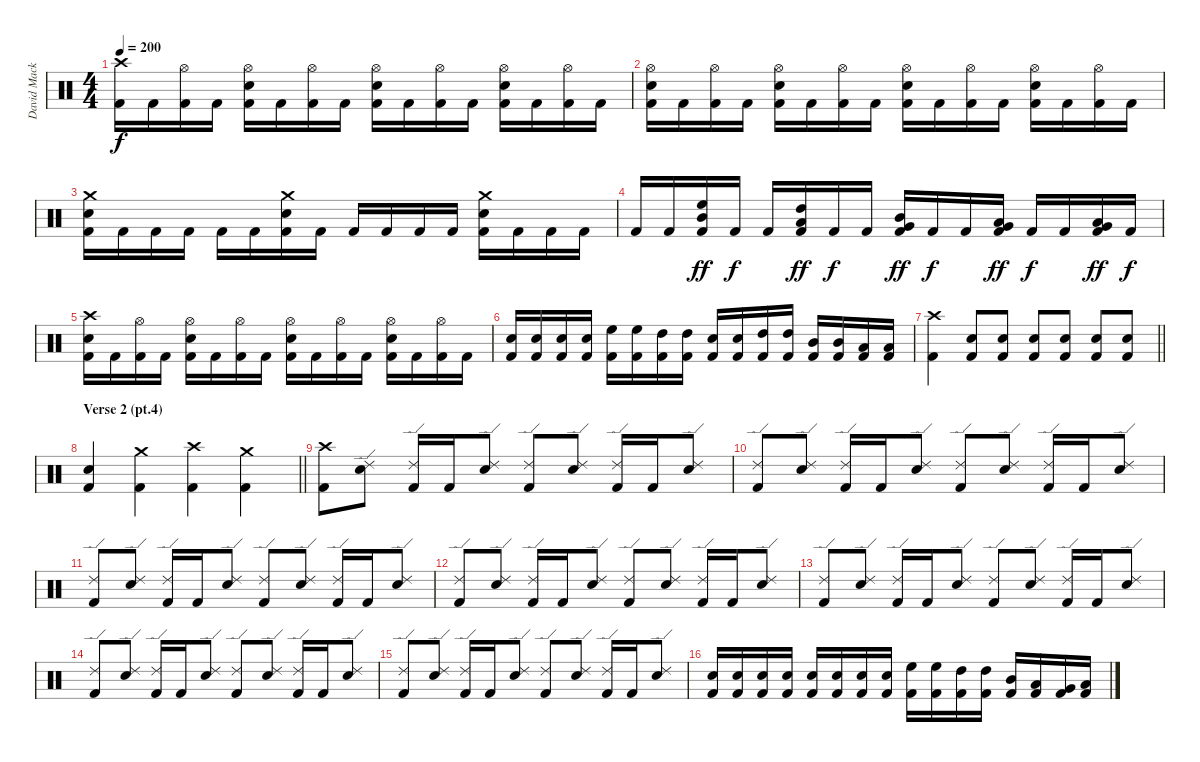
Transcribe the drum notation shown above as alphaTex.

\track ("David Mackintosh (Drums)" "David Mack") {instrument percussion}
\staff {score}
\articulation defaults
\ts (4 4)
\tempo 200
\clef neutral
\ks aminor
("Kick (hit) 2" "Crash high (hit)").16{dy f} "Kick (hit) 2".16 ("Kick (hit) 2" "Hi-Hat (open)").16 "Kick (hit) 2".16 ("Kick (hit) 2" "Snare (hit) 2" "Hi-Hat (open)").16 "Kick (hit) 2".16 ("Kick (hit) 2" "Hi-Hat (open)").16 "Kick (hit) 2".16 ("Kick (hit) 2" "Snare (hit) 2" "Hi-Hat (open)").16 "Kick (hit) 2".16 ("Kick (hit) 2" "Hi-Hat (open)").16 "Kick (hit) 2".16 ("Kick (hit) 2" "Snare (hit) 2" "Hi-Hat (open)").16 "Kick (hit) 2".16 ("Kick (hit) 2" "Hi-Hat (open)").16 "Kick (hit) 2".16 |
("Kick (hit) 2" "Snare (hit) 2" "Hi-Hat (open)").16 "Kick (hit) 2".16 ("Kick (hit) 2" "Hi-Hat (open)").16 "Kick (hit) 2".16 ("Kick (hit) 2" "Snare (hit) 2" "Hi-Hat (open)").16 "Kick (hit) 2".16 ("Kick (hit) 2" "Hi-Hat (open)").16 "Kick (hit) 2".16 ("Kick (hit) 2" "Snare (hit) 2" "Hi-Hat (open)").16 "Kick (hit) 2".16 ("Kick (hit) 2" "Hi-Hat (open)").16 "Kick (hit) 2".16 ("Kick (hit) 2" "Snare (hit) 2" "Hi-Hat (open)").16 "Kick (hit) 2".16 ("Kick (hit) 2" "Hi-Hat (open)").16 "Kick (hit) 2".16 |
("Kick (hit) 2" "Snare (hit) 2" "Crash medium (hit)").16 "Kick (hit) 2".16 "Kick (hit) 2".16 "Kick (hit) 2".16 "Kick (hit) 2".16 "Kick (hit) 2".16 ("Kick (hit) 2" "Snare (hit) 2" "Crash medium (hit)").16 "Kick (hit) 2".16 "Kick (hit) 2".16 "Kick (hit) 2".16 "Kick (hit) 2".16 "Kick (hit) 2".16 ("Kick (hit) 2" "Snare (hit) 2" "Crash medium (hit)").16 "Kick (hit) 2".16 "Kick (hit) 2".16 "Kick (hit) 2".16 |
"Kick (hit) 2".16 "Kick (hit) 2".16 ("Kick (hit) 2" "High Floor Tom (hit)" "Mid Tom (hit)").16{dy ff} "Kick (hit) 2".16{dy f} "Kick (hit) 2".16 ("Kick (hit) 2" "High Tom (hit)" "Low Tom (hit)").16{dy ff} "Kick (hit) 2".16{dy f} "Kick (hit) 2".16 ("Kick (hit) 2" "Mid Tom (hit)" "Very Low Tom (hit)").16{dy ff} "Kick (hit) 2".16{dy f} "Kick (hit) 2".16 ("Kick (hit) 2" "Low Tom (hit)" "Very Low Tom (hit)").16{dy ff} "Kick (hit) 2".16{dy f} "Kick (hit) 2".16 ("Kick (hit) 2" "Very Low Tom (hit)" "Low Floor Tom (hit)").16{dy ff} "Kick (hit) 2".16{dy f} |
("Kick (hit) 2" "Snare (hit) 2" "Crash high (hit)").16 "Kick (hit) 2".16 ("Kick (hit) 2" "Hi-Hat (open)").16 "Kick (hit) 2".16 ("Kick (hit) 2" "Snare (hit) 2" "Hi-Hat (open)").16 "Kick (hit) 2".16 ("Kick (hit) 2" "Hi-Hat (open)").16 "Kick (hit) 2".16 ("Kick (hit) 2" "Snare (hit) 2" "Hi-Hat (open)").16 "Kick (hit) 2".16 ("Kick (hit) 2" "Hi-Hat (open)").16 "Kick (hit) 2".16 ("Kick (hit) 2" "Snare (hit) 2" "Hi-Hat (open)").16 "Kick (hit) 2".16 ("Kick (hit) 2" "Hi-Hat (open)").16 "Kick (hit) 2".16 |
("Kick (hit) 2" "Snare (hit) 2").16 ("Kick (hit) 2" "Snare (hit) 2").16 ("Kick (hit) 2" "Snare (hit) 2").16 ("Kick (hit) 2" "Snare (hit) 2").16 ("Kick (hit) 2" "High Floor Tom (hit)").16 ("Kick (hit) 2" "High Floor Tom (hit)").16 ("Kick (hit) 2" "High Tom (hit)").16 ("Kick (hit) 2" "High Tom (hit)").16 ("Kick (hit) 2" "Snare (hit) 2").16 ("Kick (hit) 2" "Snare (hit) 2").16 ("Kick (hit) 2" "High Tom (hit)").16 ("Kick (hit) 2" "High Tom (hit)").16 ("Kick (hit) 2" "Mid Tom (hit)").16 ("Kick (hit) 2" "Mid Tom (hit)").16 ("Kick (hit) 2" "Low Tom (hit)").16 ("Kick (hit) 2" "Low Tom (hit)").16 |
\barLineRight lightlight
("Kick (hit) 2" "Crash high (hit)").4 ("Kick (hit) 2" "Snare (hit) 2").8 ("Kick (hit) 2" "Snare (hit) 2").8 ("Kick (hit) 2" "Snare (hit) 2").8 ("Kick (hit) 2" "Snare (hit) 2").8 ("Kick (hit) 2" "Snare (hit) 2").8 ("Kick (hit) 2" "Snare (hit) 2").8 |
\section ("" "Verse 2 (pt.4)")
\barLineRight lightlight
("Kick (hit) 2" "Snare (hit) 2").4 ("Kick (hit) 2" "Crash medium (hit)").4 ("Kick (hit) 2" "Crash high (hit)").4 ("Kick (hit) 2" "Crash medium (hit)").4 |
("Kick (hit) 2" "Crash high (hit)").8 ("Snare (hit) 2" "Ride (edge) 2").8 ("Kick (hit) 2" "Ride (edge) 2").16 "Kick (hit) 2".16 ("Snare (hit) 2" "Ride (edge) 2").8 ("Kick (hit) 2" "Ride (edge) 2").8 ("Snare (hit) 2" "Ride (edge) 2").8 ("Kick (hit) 2" "Ride (edge) 2").16 "Kick (hit) 2".16 ("Snare (hit) 2" "Ride (edge) 2").8 |
("Kick (hit) 2" "Ride (edge) 2").8 ("Snare (hit) 2" "Ride (edge) 2").8 ("Kick (hit) 2" "Ride (edge) 2").16 "Kick (hit) 2".16 ("Snare (hit) 2" "Ride (edge) 2").8 ("Kick (hit) 2" "Ride (edge) 2").8 ("Snare (hit) 2" "Ride (edge) 2").8 ("Kick (hit) 2" "Ride (edge) 2").16 "Kick (hit) 2".16 ("Snare (hit) 2" "Ride (edge) 2").8 |
("Kick (hit) 2" "Ride (edge) 2").8 ("Snare (hit) 2" "Ride (edge) 2").8 ("Kick (hit) 2" "Ride (edge) 2").16 "Kick (hit) 2".16 ("Snare (hit) 2" "Ride (edge) 2").8 ("Kick (hit) 2" "Ride (edge) 2").8 ("Snare (hit) 2" "Ride (edge) 2").8 ("Kick (hit) 2" "Ride (edge) 2").16 "Kick (hit) 2".16 ("Snare (hit) 2" "Ride (edge) 2").8 |
("Kick (hit) 2" "Ride (edge) 2").8 ("Snare (hit) 2" "Ride (edge) 2").8 ("Kick (hit) 2" "Ride (edge) 2").16 "Kick (hit) 2".16 ("Snare (hit) 2" "Ride (edge) 2").8 ("Kick (hit) 2" "Ride (edge) 2").8 ("Snare (hit) 2" "Ride (edge) 2").8 ("Kick (hit) 2" "Ride (edge) 2").16 "Kick (hit) 2".16 ("Snare (hit) 2" "Ride (edge) 2").8 |
("Kick (hit) 2" "Ride (edge) 2").8 ("Snare (hit) 2" "Ride (edge) 2").8 ("Kick (hit) 2" "Ride (edge) 2").16 "Kick (hit) 2".16 ("Snare (hit) 2" "Ride (edge) 2").8 ("Kick (hit) 2" "Ride (edge) 2").8 ("Snare (hit) 2" "Ride (edge) 2").8 ("Kick (hit) 2" "Ride (edge) 2").16 "Kick (hit) 2".16 ("Snare (hit) 2" "Ride (edge) 2").8 |
("Kick (hit) 2" "Ride (edge) 2").8 ("Snare (hit) 2" "Ride (edge) 2").8 ("Kick (hit) 2" "Ride (edge) 2").16 "Kick (hit) 2".16 ("Snare (hit) 2" "Ride (edge) 2").8 ("Kick (hit) 2" "Ride (edge) 2").8 ("Snare (hit) 2" "Ride (edge) 2").8 ("Kick (hit) 2" "Ride (edge) 2").16 "Kick (hit) 2".16 ("Snare (hit) 2" "Ride (edge) 2").8 |
("Kick (hit) 2" "Ride (edge) 2").8 ("Snare (hit) 2" "Ride (edge) 2").8 ("Kick (hit) 2" "Ride (edge) 2").16 "Kick (hit) 2".16 ("Snare (hit) 2" "Ride (edge) 2").8 ("Kick (hit) 2" "Ride (edge) 2").8 ("Snare (hit) 2" "Ride (edge) 2").8 ("Kick (hit) 2" "Ride (edge) 2").16 "Kick (hit) 2".16 ("Snare (hit) 2" "Ride (edge) 2").8 |
("Kick (hit) 2" "Snare (hit) 2").16 ("Kick (hit) 2" "Snare (hit) 2").16 ("Kick (hit) 2" "Snare (hit) 2").16 ("Kick (hit) 2" "Snare (hit) 2").16 ("Kick (hit) 2" "Snare (hit) 2").16 ("Kick (hit) 2" "Snare (hit) 2").16 ("Kick (hit) 2" "Snare (hit) 2").16 ("Kick (hit) 2" "Snare (hit) 2").16 ("Kick (hit) 2" "High Floor Tom (hit)").16 ("Kick (hit) 2" "High Floor Tom (hit)").16 ("Kick (hit) 2" "High Tom (hit)").16 ("Kick (hit) 2" "High Tom (hit)").16 ("Kick (hit) 2" "Mid Tom (hit)").16 ("Kick (hit) 2" "Low Tom (hit)").16 ("Kick (hit) 2" "Very Low Tom (hit)").16 ("Kick (hit) 2" "Low Floor Tom (hit)").16
